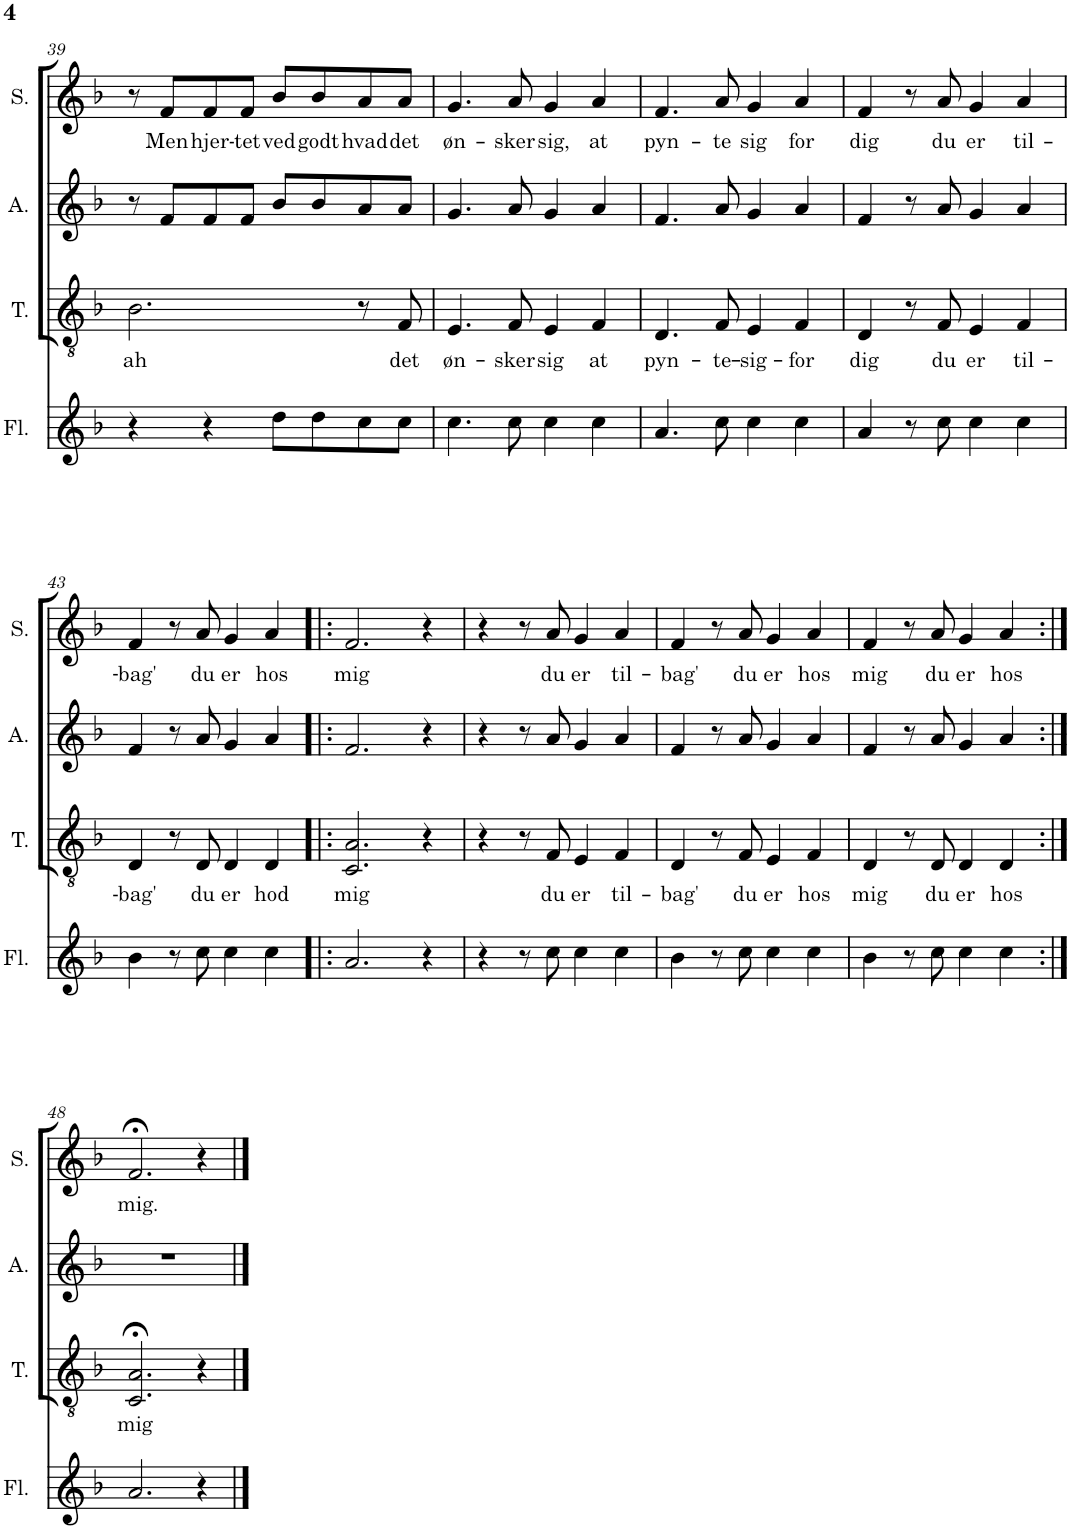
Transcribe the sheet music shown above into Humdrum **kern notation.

**kern	**kern	**text	**kern	**kern	**text
*part4	*part3	*part3	*part2	*part1	*part1
*staff4	*staff3	*staff3	*staff2	*staff1	*staff1
*I"Fløjte	*I"Tenor	*	*I"Alto	*I"Soprano	*
*I'Fl.	*I'T.	*	*I'A.	*I'S.	*
!!LO:PB:g=z
*clefG2	*clefGv2	*	*clefG2	*clefG2	*
*k[b-]	*k[b-]	*	*k[b-]	*k[b-]	*
*M4/4	*M4/4	*	*M4/4	*M4/4	*
=39	=39	=39	=39	=39	=39
!	!	!LO:LY:b	!	!	!
4r	2.B-\	ah	8r	8r	.
!	!	!	!	!	!LO:LY:b
.	.	.	8f/L	8f/L	Men
!	!	!	!	!	!LO:LY:b
4r	.	.	8f/	8f/	hjer-
!	!	!	!	!	!LO:LY:b
.	.	.	8f/J	8f/J	-tet
!	!	!	!	!	!LO:LY:b
8dd\L	.	.	8b-/L	8b-/L	ved
!	!	!	!	!	!LO:LY:b
8dd\	.	.	8b-/	8b-/	godt
!	!	!	!	!	!LO:LY:b
8cc\	8r	.	8a/	8a/	hvad
!	!	!LO:LY:b	!	!	!LO:LY:b
8cc\J	8F/	det	8a/J	8a/J	det
=40	=40	=40	=40	=40	=40
!	!	!LO:LY:b	!	!	!LO:LY:b
4.cc\	4.E/	øn-	4.g/	4.g/	øn-
!	!	!LO:LY:b	!	!	!LO:LY:b
8cc\	8F/	-sker	8a/	8a/	-sker
!	!	!LO:LY:b	!	!	!LO:LY:b
4cc\	4E/	sig	4g/	4g/	sig,
!	!	!LO:LY:b	!	!	!LO:LY:b
4cc\	4F/	at	4a/	4a/	at
=41	=41	=41	=41	=41	=41
!	!	!LO:LY:b	!	!	!LO:LY:b
4.a/	4.D/	pyn-	4.f/	4.f/	pyn-
!	!	!LO:LY:b	!	!	!LO:LY:b
8cc\	8F/	-te-	8a/	8a/	-te
!	!	!LO:LY:b	!	!	!LO:LY:b
4cc\	4E/	-sig-	4g/	4g/	sig
!	!	!LO:LY:b	!	!	!LO:LY:b
4cc\	4F/	-for	4a/	4a/	for
=42	=42	=42	=42	=42	=42
!	!	!LO:LY:b	!	!	!LO:LY:b
4a/	4D/	dig	4f/	4f/	dig
8r	8r	.	8r	8r	.
!	!	!LO:LY:b	!	!	!LO:LY:b
8cc\	8F/	du	8a/	8a/	du
!	!	!LO:LY:b	!	!	!LO:LY:b
4cc\	4E/	er	4g/	4g/	er
!	!	!LO:LY:b	!	!	!LO:LY:b
4cc\	4F/	til-	4a/	4a/	til-
!!LO:LB:g=z
=43	=43	=43	=43	=43	=43
!	!	!LO:LY:b	!	!	!LO:LY:b
4b-\	4D/	-bag'	4f/	4f/	-bag'
8r	8r	.	8r	8r	.
!	!	!LO:LY:b	!	!	!LO:LY:b
8cc\	8D/	du	8a/	8a/	du
!	!	!LO:LY:b	!	!	!LO:LY:b
4cc\	4D/	er	4g/	4g/	er
!	!	!LO:LY:b	!	!	!LO:LY:b
4cc\	4D/	hod	4a/	4a/	hos
=44!|:	=44!|:	=44!|:	=44!|:	=44!|:	=44!|:
!	!	!LO:LY:b	!	!	!LO:LY:b
2.a/	2.C/ 2.A/	mig	2.f/	2.f/	mig
4r	4r	.	4r	4r	.
=45	=45	=45	=45	=45	=45
4r	4r	.	4r	4r	.
8r	8r	.	8r	8r	.
!	!	!LO:LY:b	!	!	!LO:LY:b
8cc\	8F/	du	8a/	8a/	du
!	!	!LO:LY:b	!	!	!LO:LY:b
4cc\	4E/	er	4g/	4g/	er
!	!	!LO:LY:b	!	!	!LO:LY:b
4cc\	4F/	til-	4a/	4a/	til-
=46	=46	=46	=46	=46	=46
!	!	!LO:LY:b	!	!	!LO:LY:b
4b-\	4D/	-bag'	4f/	4f/	-bag'
8r	8r	.	8r	8r	.
!	!	!LO:LY:b	!	!	!LO:LY:b
8cc\	8F/	du	8a/	8a/	du
!	!	!LO:LY:b	!	!	!LO:LY:b
4cc\	4E/	er	4g/	4g/	er
!	!	!LO:LY:b	!	!	!LO:LY:b
4cc\	4F/	hos	4a/	4a/	hos
=47	=47	=47	=47	=47	=47
!	!	!LO:LY:b	!	!	!LO:LY:b
4b-\	4D/	mig	4f/	4f/	mig
8r	8r	.	8r	8r	.
!	!	!LO:LY:b	!	!	!LO:LY:b
8cc\	8D/	du	8a/	8a/	du
!	!	!LO:LY:b	!	!	!LO:LY:b
4cc\	4D/	er	4g/	4g/	er
!	!	!LO:LY:b	!	!	!LO:LY:b
4cc\	4D/	hos	4a/	4a/	hos
!!LO:LB:g=z
=48:|!	=48:|!	=48:|!	=48:|!	=48:|!	=48:|!
!	!	!LO:LY:b	!	!	!LO:LY:b
2.a/	2.C/;< 2.A/;<	mig	1r	2.f;</	mig.
4r	4r	.	.	4r	.
==	==	==	==	==	==
*-	*-	*-	*-	*-	*-
